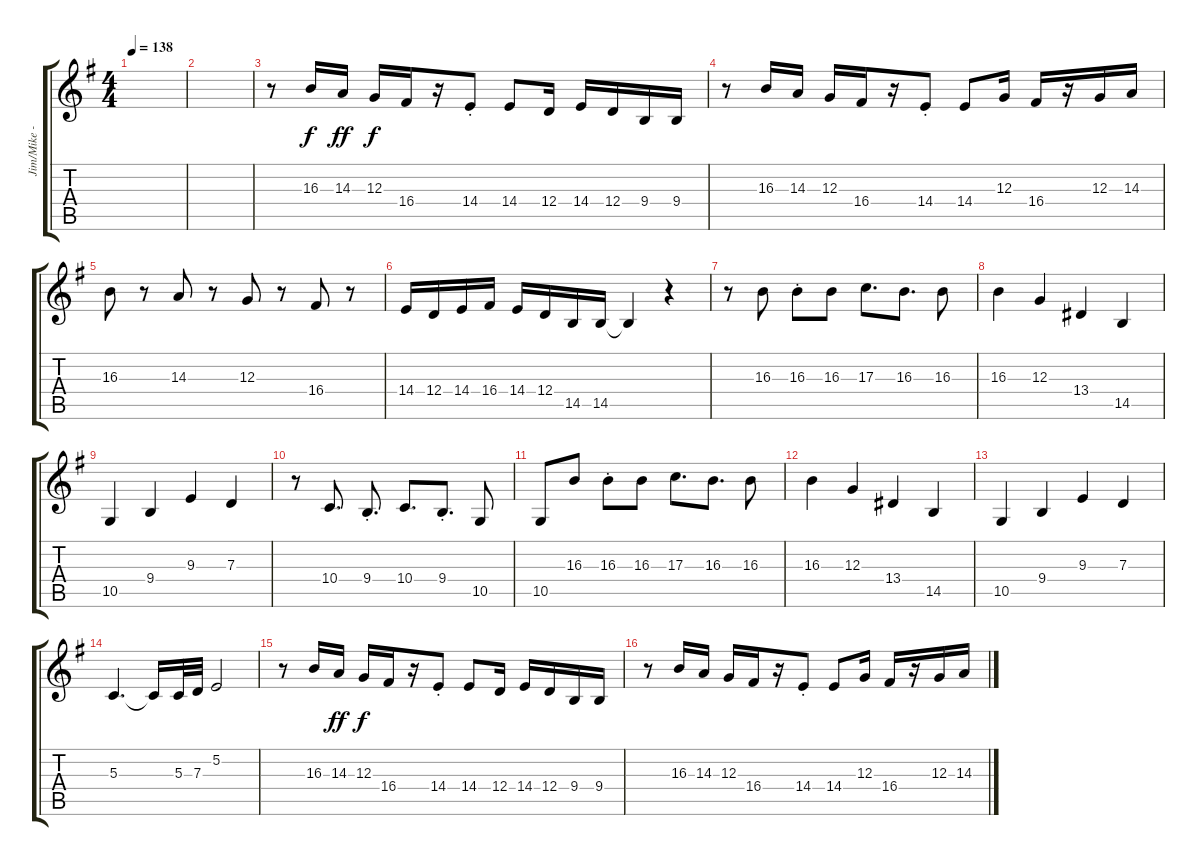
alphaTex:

\track ("Jim/Mike - Alto Sax" "Jim/Mike -") {instrument altosax}
\staff {score tabs}
\tuning (E4 B3 G3 D3 A2 E2) {hide}
\ts (4 4)
\tempo 138
\clef g2
\ks g
|
|
r.8 16.3.16 14.3.16{dy ff} 12.3.16{dy f} 16.4.16 r.16 14.4{st}.8 14.4.8 12.4.16 14.4.16 12.4.16 9.4.16 9.4.16 |
r.8 16.3.16 14.3.16 12.3.16 16.4.16 r.16 14.4{st}.8 14.4.8 12.3.16 16.4.16 r.16 12.3.16 14.3.16 |
16.3.8 r.8 14.3.8 r.8 12.3.8 r.8 16.4.8 r.8 |
14.4.16 12.4.16 14.4.16 16.4.16 14.4.16 12.4.16 14.5.16 14.5.16 14.5{t}.4 r.4 |
r.8 16.3.8 16.3{st}.8 16.3.8 17.3.8{d} 16.3.8{d} 16.3.8 |
16.3.4 12.3.4 13.4.4 14.5.4 |
10.5.4 9.4.4 9.3.4 7.3.4 |
r.8 10.4.8{d} 9.4{st}.8{d} 10.4.8{d} 9.4{st}.8{d} 10.5.8 |
10.5.8 16.3.8 16.3{st}.8 16.3.8 17.3.8{d} 16.3.8{d} 16.3.8 |
16.3.4 12.3.4 13.4.4 14.5.4 |
10.5.4 9.4.4 9.3.4 7.3.4 |
5.3.4{d} 5.3{t}.16 5.3.32 7.3.32 5.2.2 |
r.8 16.3.16 14.3.16{dy ff} 12.3.16{dy f} 16.4.16 r.16 14.4{st}.8 14.4.8 12.4.16 14.4.16 12.4.16 9.4.16 9.4.16 |
r.8 16.3.16 14.3.16 12.3.16 16.4.16 r.16 14.4{st}.8 14.4.8 12.3.16 16.4.16 r.16 12.3.16 14.3.16
